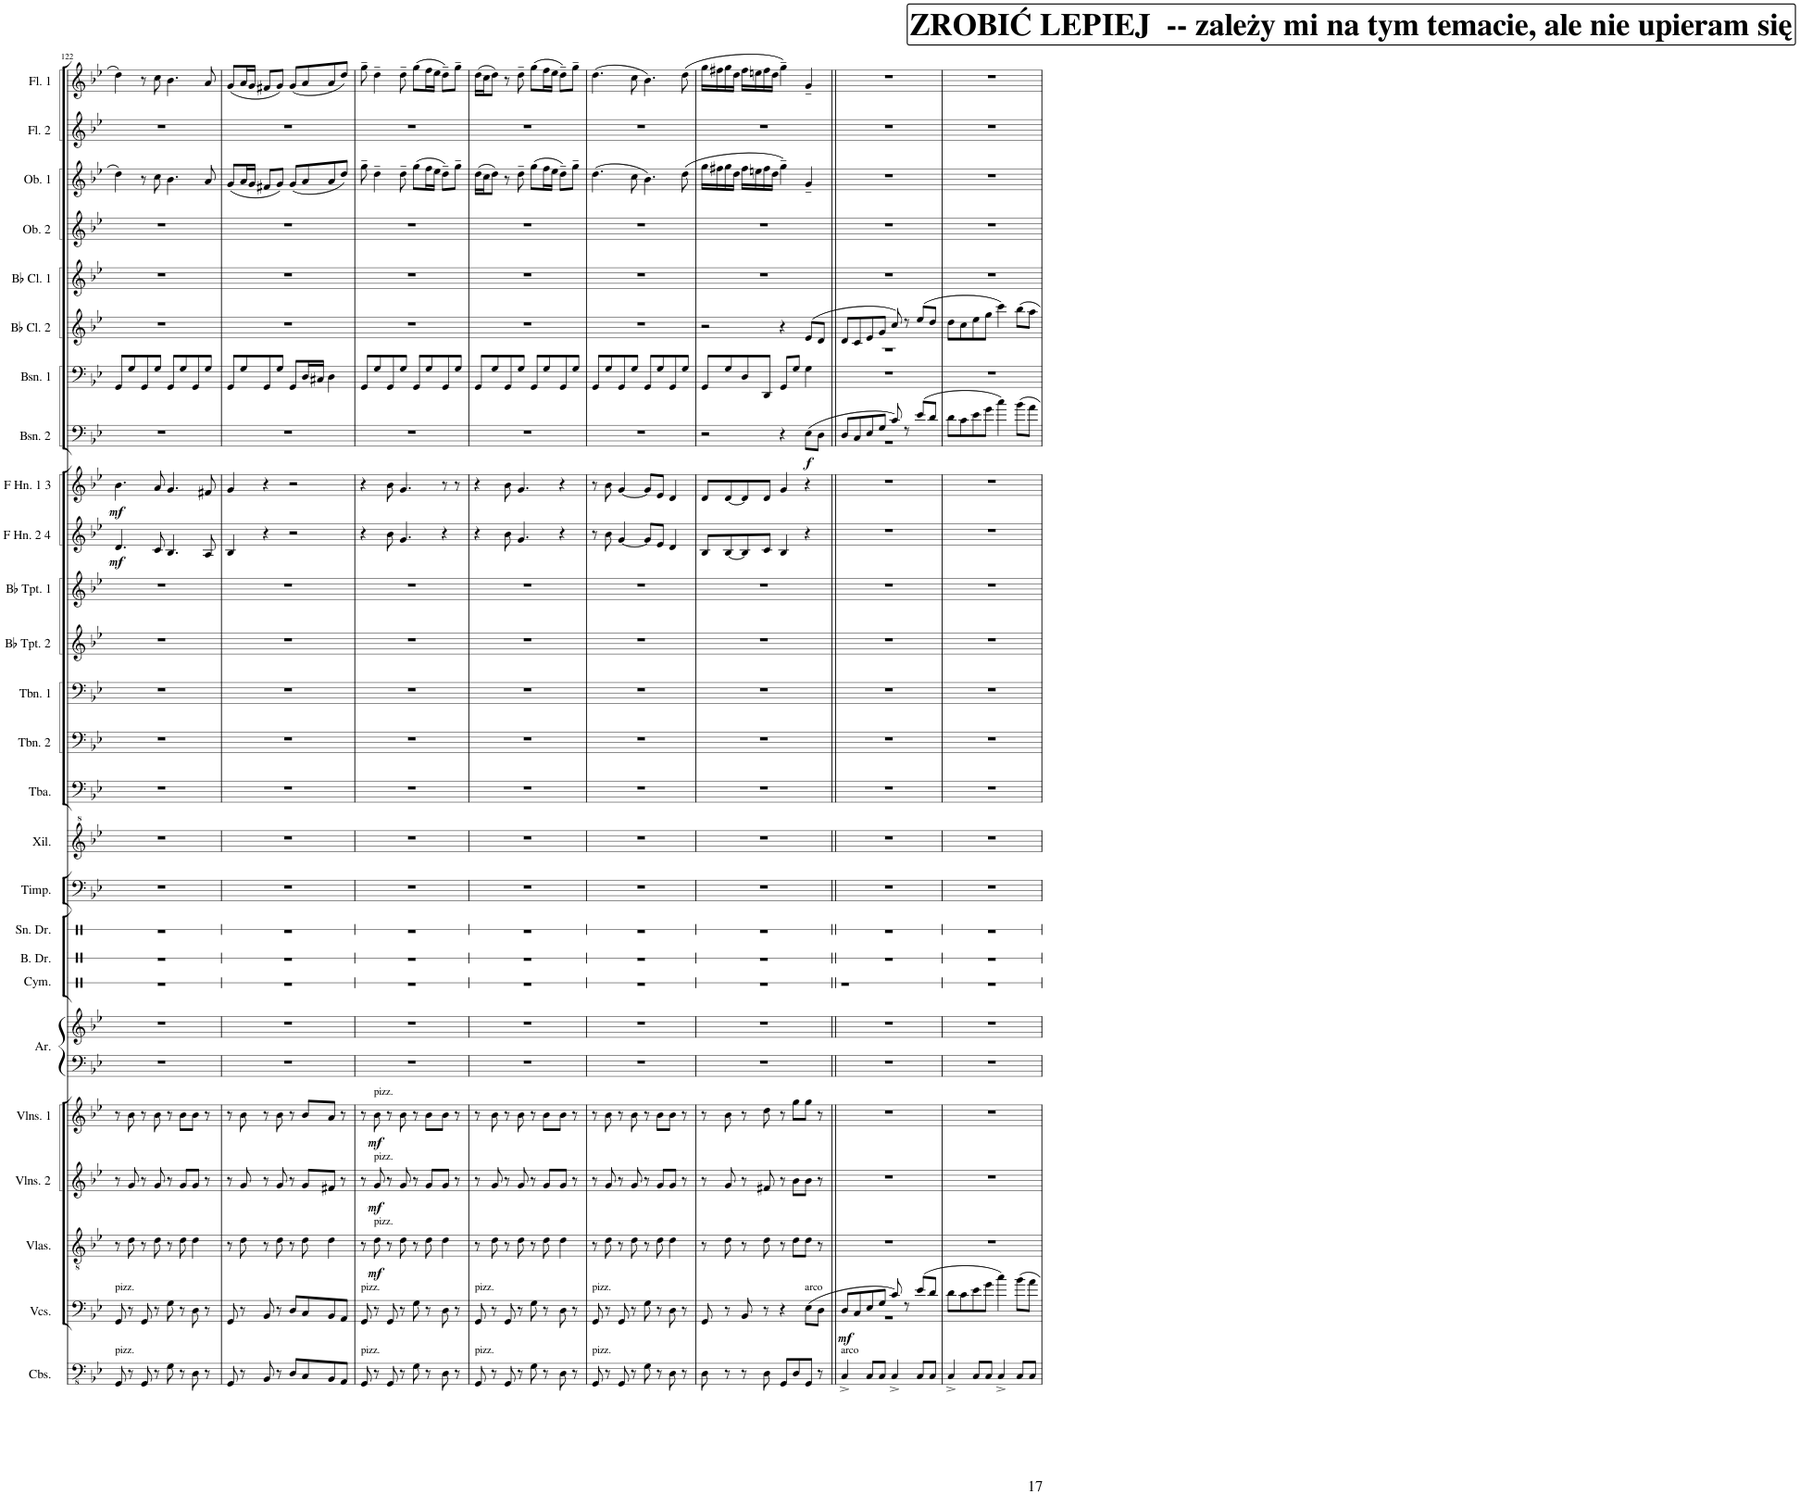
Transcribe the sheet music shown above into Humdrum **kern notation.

**kern	**kern	**dynam	**kern	**dynam	**kern	**dynam	**kern	**dynam	**kern	**kern	**kern	**kern	**kern	**kern	**kern	**kern	**kern	**kern	**kern	**kern	**kern	**dynam	**kern	**dynam	**kern	**dynam	**kern	**kern	**kern	**kern	**kern	**kern	**kern
*part26	*part25	*part25	*part24	*part24	*part23	*part23	*part22	*part22	*part21	*part21	*part20	*part19	*part18	*part17	*part16	*part15	*part14	*part13	*part12	*part11	*part10	*part10	*part9	*part9	*part8	*part8	*part7	*part6	*part5	*part4	*part3	*part2	*part1
*staff27	*staff26	*staff26	*staff25	*staff25	*staff24	*staff24	*staff23	*staff23	*staff22	*staff21	*staff20	*staff19	*staff18	*staff17	*staff16	*staff15	*staff14	*staff13	*staff12	*staff11	*staff10	*staff10	*staff9	*staff9	*staff8	*staff8	*staff7	*staff6	*staff5	*staff4	*staff3	*staff2	*staff1
*I"Contrabasses	*I"Violoncellos	*	*I"Violas	*	*I"Violins 2	*	*I"Violins 1	*	*I"Arpa	*	*I"Cymbal	*I"Bass Drum	*I"Snare Drum	*I"Timpani	*I"Xilofono	*I"Tuba	*I"Trombone 2	*I"Trombone 1	*I"Bb Trumpet 2	*I"Bb Trumpet 1	*I"F Horn 2 &amp; 4	*	*I"F Horn 1 &amp; 3	*	*I"Bassoon 2	*	*I"Bassoon 1	*I"Bb Clarinet 2	*I"Bb Clarinet 1	*I"Oboe 2	*I"Oboe 1	*I"Flute 2	*I"Flute 1
*I'Cbs.	*I'Vcs.	*	*I'Vlas.	*	*I'Vlns. 2	*	*I'Vlns. 1	*	*I'Ar.	*	*I'Cym.	*I'B. Dr.	*I'Sn. Dr.	*I'Timp.	*I'Xil.	*I'Tba.	*I'Tbn. 2	*I'Tbn. 1	*I'Bb Tpt. 2	*I'Bb Tpt. 1	*I'F Hn. 2 4	*	*I'F Hn. 1 3	*	*I'Bsn. 2	*	*I'Bsn. 1	*I'Bb Cl. 2	*I'Bb Cl. 1	*I'Ob. 2	*I'Ob. 1	*I'Fl. 2	*I'Fl. 1
!!LO:PB:g=z
*clefFv4	*clefF4	*	*clefGv2	*	*clefG2	*	*clefG2	*	*clefF4	*clefG2	*clefX	*clefX	*clefX	*clefF4	*clefG^2	*clefF4	*clefF4	*clefF4	*clefG2	*clefG2	*clefG2	*	*clefG2	*	*clefF4	*	*clefF4	*clefG2	*clefG2	*clefG2	*clefG2	*clefG2	*clefG2
*	*	*	*	*	*	*	*	*	*	*	*	*	*	*	*	*	*	*	*ITrd1c2	*ITrd1c2	*ITrd4c7	*	*ITrd4c7	*	*	*	*	*ITrd1c2	*ITrd1c2	*	*	*	*
*k[b-e-]	*k[b-e-]	*	*k[b-e-]	*	*k[b-e-]	*	*k[b-e-]	*	*k[b-e-]	*k[b-e-]	*k[]	*k[]	*k[]	*k[b-e-]	*k[b-e-]	*k[b-e-]	*k[b-e-]	*k[b-e-]	*k[b-e-]	*k[b-e-]	*k[b-e-]	*	*k[b-e-]	*	*k[b-e-]	*	*k[b-e-]	*k[b-e-]	*k[b-e-]	*k[b-e-]	*k[b-e-]	*k[b-e-]	*k[b-e-]
*M4/4	*M4/4	*	*M4/4	*	*M4/4	*	*M4/4	*	*M4/4	*M4/4	*M4/4	*M4/4	*M4/4	*M4/4	*M4/4	*M4/4	*M4/4	*M4/4	*M4/4	*M4/4	*M4/4	*	*M4/4	*	*M4/4	*	*M4/4	*M4/4	*M4/4	*M4/4	*M4/4	*M4/4	*M4/4
=122	=122	=122	=122	=122	=122	=122	=122	=122	=122	=122	=122	=122	=122	=122	=122	=122	=122	=122	=122	=122	=122	=122	=122	=122	=122	=122	=122	=122	=122	=122	=122	=122	=122
!	!LO:TX:a:t=pizz.	!	!	!	!	!	!	!	!	!	!	!	!	!	!	!	!	!	!	!	!	!	!	!	!	!	!	!	!	!	!	!	!
!LO:TX:a:t=pizz.	!	!	!	!	!	!	!	!	!	!	!	!	!	!	!	!	!	!	!	!	!	!	!	!	!	!	!	!	!	!	!	!	!
!	!	!	!	!	!	!	!	!	!	!	!	!	!	!	!	!	!	!	!	!	!	!LO:DY:b	!	!LO:DY:b	!	!	!	!	!	!	!	!	!
8GGG/	8GG/	.	8r	.	8r	.	8r	.	1r	1r	1r	1r	1r	1r	1r	1r	1r	1r	1r	1r	4.d/	mf	4.b-\	mf	1r	.	8GG/L	1r	1r	1r	4dd\	1r	4dd\
8r	8r	.	8d\	.	8g/	.	8b-\	.	.	.	.	.	.	.	.	.	.	.	.	.	.	.	.	.	.	.	8G/	.	.	.	.	.	.
8GGG/	8GG/	.	8r	.	8r	.	8r	.	.	.	.	.	.	.	.	.	.	.	.	.	.	.	.	.	.	.	8GG/	.	.	.	8r	.	8r
8r	8r	.	8d\	.	8g/	.	8b-\	.	.	.	.	.	.	.	.	.	.	.	.	.	8c/	.	8a/	.	.	.	8G/J	.	.	.	8cc\	.	8cc\
8GG\	8G\	.	8r	.	8r	.	8r	.	.	.	.	.	.	.	.	.	.	.	.	.	4.B-/	.	4.g/	.	.	.	8GG/L	.	.	.	4.b-\	.	4.b-\
8r	8r	.	8d\	.	8g/L	.	8b-\L	.	.	.	.	.	.	.	.	.	.	.	.	.	.	.	.	.	.	.	8G/	.	.	.	.	.	.
8DD\	8D\	.	4d\	.	8g/J	.	8b-\J	.	.	.	.	.	.	.	.	.	.	.	.	.	.	.	.	.	.	.	8GG/	.	.	.	.	.	.
8r	8r	.	.	.	8r	.	8r	.	.	.	.	.	.	.	.	.	.	.	.	.	8A/	.	8f#X/	.	.	.	8G/J	.	.	.	8a/	.	8a/
=123	=123	=123	=123	=123	=123	=123	=123	=123	=123	=123	=123	=123	=123	=123	=123	=123	=123	=123	=123	=123	=123	=123	=123	=123	=123	=123	=123	=123	=123	=123	=123	=123	=123
8GGG/	8GG/	.	8r	.	8r	.	8r	.	1r	1r	1r	1r	1r	1r	1r	1r	1r	1r	1r	1r	4B-/	.	4g/	.	1r	.	8GG/L	1r	1r	1r	(8g/L	1r	(8g/L
8r	8r	.	8d\	.	8g/	.	8b-\	.	.	.	.	.	.	.	.	.	.	.	.	.	.	.	.	.	.	.	8G/	.	.	.	16a/L	.	16a/L
.	.	.	.	.	.	.	.	.	.	.	.	.	.	.	.	.	.	.	.	.	.	.	.	.	.	.	.	.	.	.	16g/JJ	.	16g/JJ
8BBB-/	8BB-/	.	8r	.	8r	.	8r	.	.	.	.	.	.	.	.	.	.	.	.	.	4r	.	4r	.	.	.	8GG/	.	.	.	8f#X/L	.	8f#X/L
8r	8r	.	8d\	.	8g/	.	8b-\	.	.	.	.	.	.	.	.	.	.	.	.	.	.	.	.	.	.	.	8G/J	.	.	.	8g/J)	.	8g/J)
8DD/L	8D/L	.	8r	.	8r	.	8r	.	.	.	.	.	.	.	.	.	.	.	.	.	2r	.	2r	.	.	.	8GG/L	.	.	.	(8g/L	.	(8g/L
8CC/	8C/	.	8d\	.	8g/L	.	8b-/L	.	.	.	.	.	.	.	.	.	.	.	.	.	.	.	.	.	.	.	16D/L	.	.	.	8a/	.	8a/
.	.	.	.	.	.	.	.	.	.	.	.	.	.	.	.	.	.	.	.	.	.	.	.	.	.	.	16C#X/JJ	.	.	.	.	.	.
8BBB-/	8BB-/	.	4d\	.	8f#X/J	.	8a/J	.	.	.	.	.	.	.	.	.	.	.	.	.	.	.	.	.	.	.	4D\	.	.	.	8a/	.	8a/
8AAA/J	8AA/J	.	.	.	8r	.	8r	.	.	.	.	.	.	.	.	.	.	.	.	.	.	.	.	.	.	.	.	.	.	.	8dd/J)	.	8dd/J)
=124	=124	=124	=124	=124	=124	=124	=124	=124	=124	=124	=124	=124	=124	=124	=124	=124	=124	=124	=124	=124	=124	=124	=124	=124	=124	=124	=124	=124	=124	=124	=124	=124	=124
!	!LO:TX:a:t=pizz.	!	!	!	!	!	!	!	!	!	!	!	!	!	!	!	!	!	!	!	!	!	!	!	!	!	!	!	!	!	!	!	!
!LO:TX:a:t=pizz.	!	!	!	!	!	!	!	!	!	!	!	!	!	!	!	!	!	!	!	!	!	!	!	!	!	!	!	!	!	!	!	!	!
8GGG/	8GG/	.	8r	.	8r	.	8r	.	1r	1r	1r	1r	1r	1r	1r	1r	1r	1r	1r	1r	4r	.	4r	.	1r	.	8GG/L	1r	1r	1r	8gg~\	1r	8gg~\
!	!	!	!	!	!	!	!LO:TX:a:t=pizz.	!	!	!	!	!	!	!	!	!	!	!	!	!	!	!	!	!	!	!	!	!	!	!	!	!	!
!	!	!	!	!	!LO:TX:a:t=pizz.	!	!	!	!	!	!	!	!	!	!	!	!	!	!	!	!	!	!	!	!	!	!	!	!	!	!	!	!
!	!	!	!LO:TX:a:t=pizz.	!	!	!	!	!	!	!	!	!	!	!	!	!	!	!	!	!	!	!	!	!	!	!	!	!	!	!	!	!	!
!	!	!	!	!LO:DY:b	!	!LO:DY:b	!	!LO:DY:b	!	!	!	!	!	!	!	!	!	!	!	!	!	!	!	!	!	!	!	!	!	!	!	!	!
8r	8r	.	8d\	mf	8g/	mf	8b-\	mf	.	.	.	.	.	.	.	.	.	.	.	.	.	.	.	.	.	.	8G/	.	.	.	4dd~\	.	4dd~\
8GGG/	8GG/	.	8r	.	8r	.	8r	.	.	.	.	.	.	.	.	.	.	.	.	.	8b-\	.	8b-\	.	.	.	8GG/	.	.	.	.	.	.
8r	8r	.	8d\	.	8g/	.	8b-\	.	.	.	.	.	.	.	.	.	.	.	.	.	4.g/	.	4.g/	.	.	.	8G/J	.	.	.	8dd~\	.	8dd~\
8GG\	8G\	.	8r	.	8r	.	8r	.	.	.	.	.	.	.	.	.	.	.	.	.	.	.	.	.	.	.	8GG/L	.	.	.	(8gg\L	.	(8gg\L
8r	8r	.	8d\	.	8g/L	.	8b-\L	.	.	.	.	.	.	.	.	.	.	.	.	.	.	.	.	.	.	.	8G/	.	.	.	16ff\L	.	16ff\L
.	.	.	.	.	.	.	.	.	.	.	.	.	.	.	.	.	.	.	.	.	.	.	.	.	.	.	.	.	.	.	16ee-\JJ	.	16ee-\JJ
8DD\	8D\	.	4d\	.	8g/J	.	8b-\J	.	.	.	.	.	.	.	.	.	.	.	.	.	4r	.	8r	.	.	.	8GG/	.	.	.	8dd~\L)	.	8dd~\L)
8r	8r	.	.	.	8r	.	8r	.	.	.	.	.	.	.	.	.	.	.	.	.	.	.	8r	.	.	.	8G/J	.	.	.	8gg~\J	.	8gg~\J
=125	=125	=125	=125	=125	=125	=125	=125	=125	=125	=125	=125	=125	=125	=125	=125	=125	=125	=125	=125	=125	=125	=125	=125	=125	=125	=125	=125	=125	=125	=125	=125	=125	=125
!	!LO:TX:a:t=pizz.	!	!	!	!	!	!	!	!	!	!	!	!	!	!	!	!	!	!	!	!	!	!	!	!	!	!	!	!	!	!	!	!
!LO:TX:a:t=pizz.	!	!	!	!	!	!	!	!	!	!	!	!	!	!	!	!	!	!	!	!	!	!	!	!	!	!	!	!	!	!	!	!	!
8GGG/	8GG/	.	8r	.	8r	.	8r	.	1r	1r	1r	1r	1r	1r	1r	1r	1r	1r	1r	1r	4r	.	4r	.	1r	.	8GG/L	1r	1r	1r	(16dd\LL	1r	(16dd\LL
.	.	.	.	.	.	.	.	.	.	.	.	.	.	.	.	.	.	.	.	.	.	.	.	.	.	.	.	.	.	.	16cc\J	.	16cc\J
8r	8r	.	8d\	.	8g/	.	8b-\	.	.	.	.	.	.	.	.	.	.	.	.	.	.	.	.	.	.	.	8G/	.	.	.	8dd\J)	.	8dd\J)
8GGG/	8GG/	.	8r	.	8r	.	8r	.	.	.	.	.	.	.	.	.	.	.	.	.	8b-\	.	8b-\	.	.	.	8GG/	.	.	.	8r	.	8r
8r	8r	.	8d\	.	8g/	.	8b-\	.	.	.	.	.	.	.	.	.	.	.	.	.	4.g/	.	4.g/	.	.	.	8G/J	.	.	.	8dd~\	.	8dd~\
8GG\	8G\	.	8r	.	8r	.	8r	.	.	.	.	.	.	.	.	.	.	.	.	.	.	.	.	.	.	.	8GG/L	.	.	.	(8gg\L	.	(8gg\L
8r	8r	.	8d\	.	8g/L	.	8b-\L	.	.	.	.	.	.	.	.	.	.	.	.	.	.	.	.	.	.	.	8G/	.	.	.	16ff\L	.	16ff\L
.	.	.	.	.	.	.	.	.	.	.	.	.	.	.	.	.	.	.	.	.	.	.	.	.	.	.	.	.	.	.	16ee-\JJ	.	16ee-\JJ
8DD\	8D\	.	4d\	.	8g/J	.	8b-\J	.	.	.	.	.	.	.	.	.	.	.	.	.	4r	.	4r	.	.	.	8GG/	.	.	.	8dd~\L)	.	8dd~\L)
8r	8r	.	.	.	8r	.	8r	.	.	.	.	.	.	.	.	.	.	.	.	.	.	.	.	.	.	.	8G/J	.	.	.	8gg~\J	.	8gg~\J
=126	=126	=126	=126	=126	=126	=126	=126	=126	=126	=126	=126	=126	=126	=126	=126	=126	=126	=126	=126	=126	=126	=126	=126	=126	=126	=126	=126	=126	=126	=126	=126	=126	=126
!	!LO:TX:a:t=pizz.	!	!	!	!	!	!	!	!	!	!	!	!	!	!	!	!	!	!	!	!	!	!	!	!	!	!	!	!	!	!	!	!
!LO:TX:a:t=pizz.	!	!	!	!	!	!	!	!	!	!	!	!	!	!	!	!	!	!	!	!	!	!	!	!	!	!	!	!	!	!	!	!	!
8GGG/	8GG/	.	8r	.	8r	.	8r	.	1r	1r	1r	1r	1r	1r	1r	1r	1r	1r	1r	1r	8r	.	8r	.	1r	.	8GG/L	1r	1r	1r	(4.dd\	1r	(4.dd\
8r	8r	.	8d\	.	8g/	.	8b-\	.	.	.	.	.	.	.	.	.	.	.	.	.	8b-\	.	8b-\	.	.	.	8G/	.	.	.	.	.	.
8GGG/	8GG/	.	8r	.	8r	.	8r	.	.	.	.	.	.	.	.	.	.	.	.	.	[4g/	.	[4g/	.	.	.	8GG/	.	.	.	.	.	.
8r	8r	.	8d\	.	8g/	.	8b-\	.	.	.	.	.	.	.	.	.	.	.	.	.	.	.	.	.	.	.	8G/J	.	.	.	8cc\	.	8cc\
8GG\	8G\	.	8r	.	8r	.	8r	.	.	.	.	.	.	.	.	.	.	.	.	.	8g/L]	.	8g/L]	.	.	.	8GG/L	.	.	.	4.b-\)	.	4.b-\)
8r	8r	.	8d\	.	8g/L	.	8b-\L	.	.	.	.	.	.	.	.	.	.	.	.	.	8e-/J	.	8e-/J	.	.	.	8G/	.	.	.	.	.	.
8DD\	8D\	.	4d\	.	8g/J	.	8b-\J	.	.	.	.	.	.	.	.	.	.	.	.	.	4d/	.	4d/	.	.	.	8GG/	.	.	.	.	.	.
8r	8r	.	.	.	8r	.	8r	.	.	.	.	.	.	.	.	.	.	.	.	.	.	.	.	.	.	.	8G/J	.	.	.	(8dd\	.	(8dd\
=127	=127	=127	=127	=127	=127	=127	=127	=127	=127	=127	=127	=127	=127	=127	=127	=127	=127	=127	=127	=127	=127	=127	=127	=127	=127	=127	=127	=127	=127	=127	=127	=127	=127
8DD\	8GG/	.	8r	.	8r	.	8r	.	1r	1r	1r	1r	1r	1r	1r	1r	1r	1r	1r	1r	8B-/L	.	8d/L	.	2r	.	8GG/L	2r	1r	1r	16gg\LL	1r	16gg\LL
.	.	.	.	.	.	.	.	.	.	.	.	.	.	.	.	.	.	.	.	.	.	.	.	.	.	.	.	.	.	.	16ff#X\	.	16ff#X\
8r	8r	.	8d\	.	8g/	.	8b-\	.	.	.	.	.	.	.	.	.	.	.	.	.	[8B-/	.	[8d/	.	.	.	8G/	.	.	.	16gg\	.	16gg\
.	.	.	.	.	.	.	.	.	.	.	.	.	.	.	.	.	.	.	.	.	.	.	.	.	.	.	.	.	.	.	16dd\JJ	.	16dd\JJ
8r	8BB-/	.	8r	.	8r	.	8r	.	.	.	.	.	.	.	.	.	.	.	.	.	8B-/]	.	8d/]	.	.	.	8D/	.	.	.	16ff#\LL	.	16ff#\LL
.	.	.	.	.	.	.	.	.	.	.	.	.	.	.	.	.	.	.	.	.	.	.	.	.	.	.	.	.	.	.	16een\	.	16een\
8DD\	8r	.	8d\	.	8f#X/	.	8dd\	.	.	.	.	.	.	.	.	.	.	.	.	.	8c/J	.	8d/J	.	.	.	8DD/J	.	.	.	16ff#\	.	16ff#\
.	.	.	.	.	.	.	.	.	.	.	.	.	.	.	.	.	.	.	.	.	.	.	.	.	.	.	.	.	.	.	16dd\JJ	.	16dd\JJ
8GGG/L	4r	.	8r	.	8r	.	8r	.	.	.	.	.	.	.	.	.	.	.	.	.	4B-/	.	4g/	.	4r	.	8GG/L	4r	.	.	4gg~\)	.	4gg~\)
8DD/	.	.	8d\L	.	8b-\L	.	8gg\L	.	.	.	.	.	.	.	.	.	.	.	.	.	.	.	.	.	.	.	8G/J	.	.	.	.	.	.
!	!LO:TX:a:t=arco	!	!	!	!	!	!	!	!	!	!	!	!	!	!	!	!	!	!	!	!	!	!	!	!	!	!	!	!	!	!	!	!
!	!	!	!	!	!	!	!	!	!	!	!	!	!	!	!	!	!	!	!	!	!	!	!	!	!	!LO:DY:b	!	!	!	!	!	!	!
8GGG/J	(8E-\L	.	8d\J	.	8b-\J	.	8gg\J	.	.	.	.	.	.	.	.	.	.	.	.	.	4r	.	4r	.	(8E-\L	f	4G\	(8e-/L	.	.	4g~/	.	4g~/
8r	8D\J	.	8r	.	8r	.	8r	.	.	.	.	.	.	.	.	.	.	.	.	.	.	.	.	.	8D\J	.	.	8d/J	.	.	.	.	.
=128||	=128||	=128||	=128||	=128||	=128||	=128||	=128||	=128||	=128||	=128||	=128||	=128||	=128||	=128||	=128||	=128||	=128||	=128||	=128||	=128||	=128||	=128||	=128||	=128||	=128||	=128||	=128||	=128||	=128||	=128||	=128||	=128||	=128||
*	*^	*	*	*	*	*	*	*	*	*	*	*	*	*	*	*	*	*	*	*	*	*	*	*	*^	*	*	*^	*	*	*	*	*
!LO:TX:a:t=arco	!	!	!	!	!	!	!	!	!	!	!	!	!	!	!	!	!	!	!	!	!	!	!	!	!	!	!	!	!	!	!	!	!	!	!	!
!	!	!	!LO:DY:b	!	!	!	!	!	!	!	!	!	!	!	!	!	!	!	!	!	!	!	!	!	!	!	!	!	!	!	!	!	!	!	!	!
4CC^/	8D/L	1r	mf	1r	.	1r	.	1r	.	1r	1r	1r	1r	1r	1r	1r	1r	1r	1r	1r	1r	1r	.	1r	.	8D/L	1r	.	1r	8d/L	1r	1r	1r	1r	1r	1r
.	8C/	.	.	.	.	.	.	.	.	.	.	.	.	.	.	.	.	.	.	.	.	.	.	.	.	8C/	.	.	.	8c/	.	.	.	.	.	.
8CC/L	8E-/	.	.	.	.	.	.	.	.	.	.	.	.	.	.	.	.	.	.	.	.	.	.	.	.	8E-/	.	.	.	8e-/	.	.	.	.	.	.
8CC/J	8G/J	.	.	.	.	.	.	.	.	.	.	.	.	.	.	.	.	.	.	.	.	.	.	.	.	8G/J	.	.	.	8g/J	.	.	.	.	.	.
4CC^/	8c/)	.	.	.	.	.	.	.	.	.	.	.	.	.	.	.	.	.	.	.	.	.	.	.	.	8c/)	.	.	.	8cc/)	.	.	.	.	.	.
.	8r	.	.	.	.	.	.	.	.	.	.	.	.	.	.	.	.	.	.	.	.	.	.	.	.	8r	.	.	.	8r	.	.	.	.	.	.
8CC/L	(8e-/L	.	.	.	.	.	.	.	.	.	.	.	.	.	.	.	.	.	.	.	.	.	.	.	.	(8e-/L	.	.	.	(8ee-/L	.	.	.	.	.	.
8CC/J	8d/J	.	.	.	.	.	.	.	.	.	.	.	.	.	.	.	.	.	.	.	.	.	.	.	.	8d/J	.	.	.	8dd/J	.	.	.	.	.	.
*	*v	*v	*	*	*	*	*	*	*	*	*	*	*	*	*	*	*	*	*	*	*	*	*	*	*	*v	*v	*	*	*v	*v	*	*	*	*	*
!!LO:REH:place=s1:a:B:cj:fs=30:t=ZROBIĆ LEPIEJ  -- zależy mi na tym temacie, ale nie upieram się
=129	=129	=129	=129	=129	=129	=129	=129	=129	=129	=129	=129	=129	=129	=129	=129	=129	=129	=129	=129	=129	=129	=129	=129	=129	=129	=129	=129	=129	=129	=129	=129	=129	=129
4CC^/	8d\L	.	1r	.	1r	.	1r	.	1r	1r	1r	1r	1r	1r	1r	1r	1r	1r	1r	1r	1r	.	1r	.	8d\L	.	1r	8dd\L	1r	1r	1r	1r	1r
.	8c\	.	.	.	.	.	.	.	.	.	.	.	.	.	.	.	.	.	.	.	.	.	.	.	8c\	.	.	8cc\	.	.	.	.	.
8CC/L	8e-\	.	.	.	.	.	.	.	.	.	.	.	.	.	.	.	.	.	.	.	.	.	.	.	8e-\	.	.	8ee-\	.	.	.	.	.
8CC/J	8g\J	.	.	.	.	.	.	.	.	.	.	.	.	.	.	.	.	.	.	.	.	.	.	.	8g\J	.	.	8gg\J	.	.	.	.	.
4CC^/	4cc\)	.	.	.	.	.	.	.	.	.	.	.	.	.	.	.	.	.	.	.	.	.	.	.	4cc\)	.	.	4ccc\)	.	.	.	.	.
8CC/L	8b-\L	.	.	.	.	.	.	.	.	.	.	.	.	.	.	.	.	.	.	.	.	.	.	.	8b-\L	.	.	8bb-\L	.	.	.	.	.
8CC/J	8a\J	.	.	.	.	.	.	.	.	.	.	.	.	.	.	.	.	.	.	.	.	.	.	.	8a\J	.	.	8aa\J	.	.	.	.	.
=	=	=	=	=	=	=	=	=	=	=	=	=	=	=	=	=	=	=	=	=	=	=	=	=	=	=	=	=	=	=	=	=	=
*-	*-	*-	*-	*-	*-	*-	*-	*-	*-	*-	*-	*-	*-	*-	*-	*-	*-	*-	*-	*-	*-	*-	*-	*-	*-	*-	*-	*-	*-	*-	*-	*-	*-
